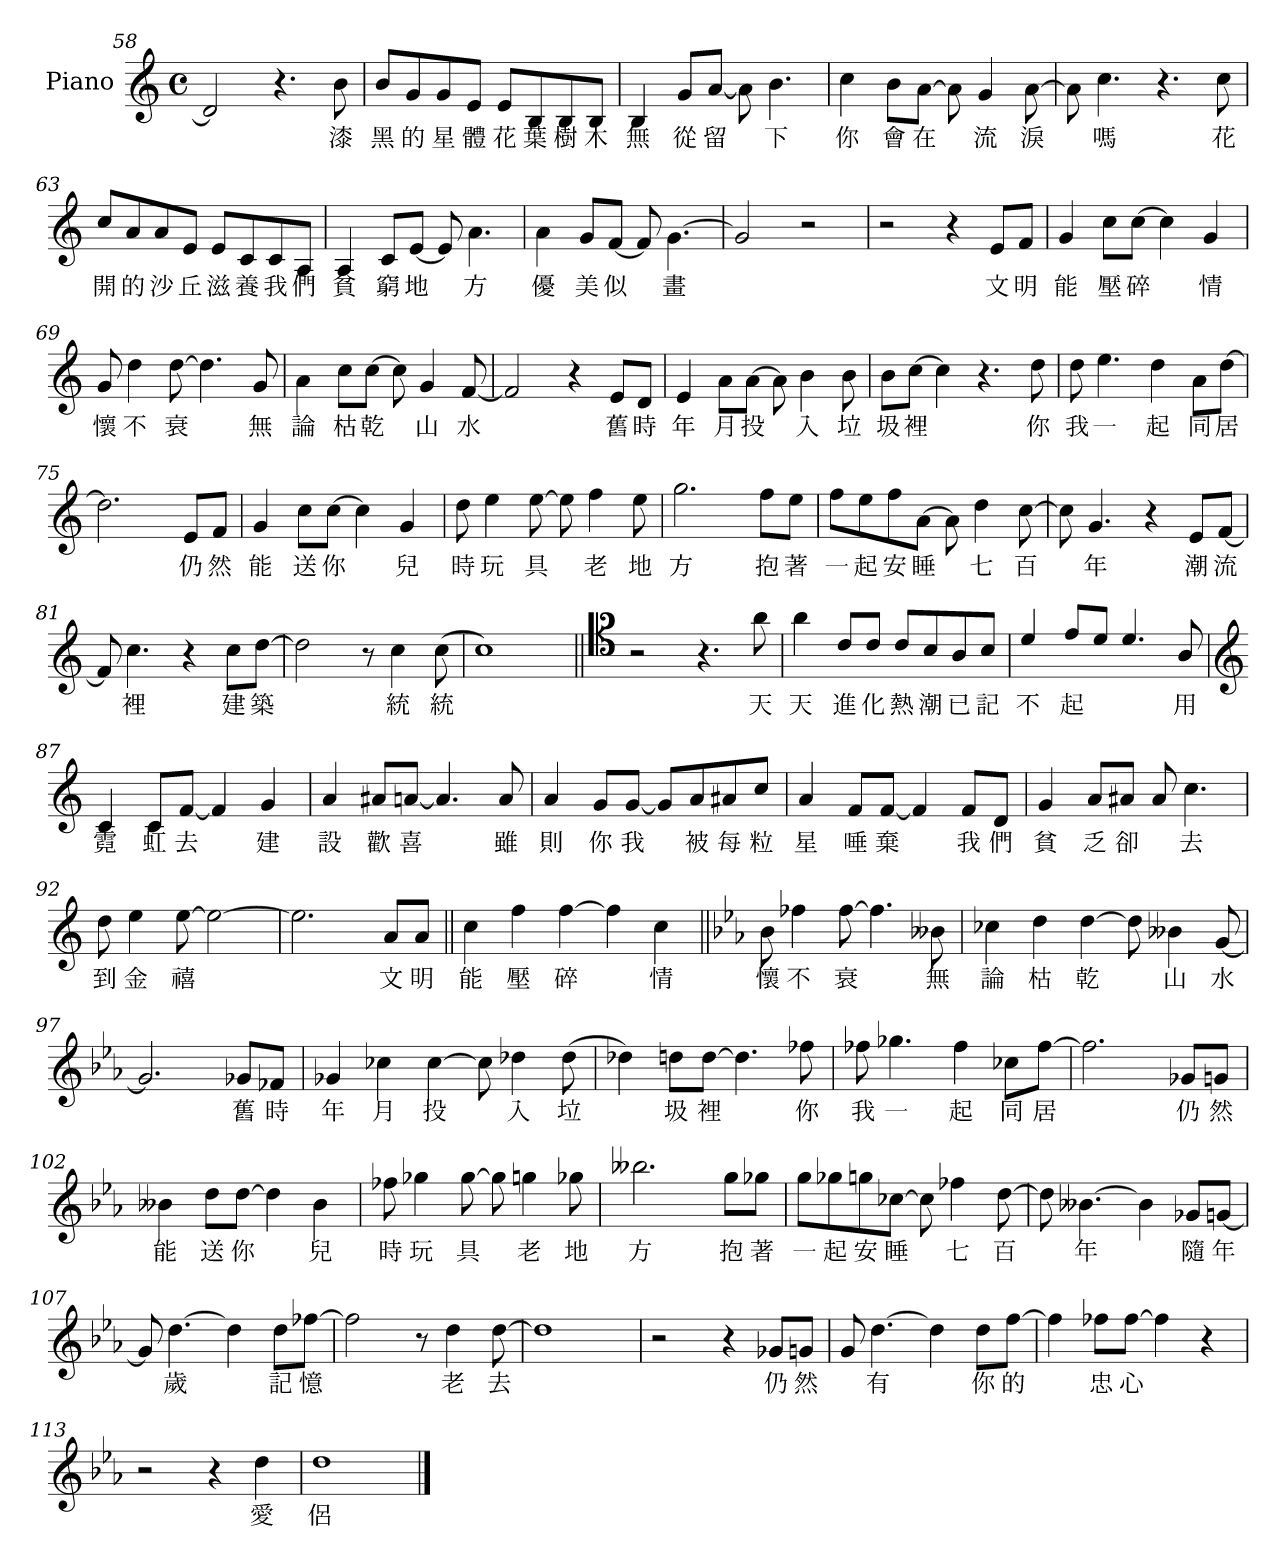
**kern	**text
*part1	*part1
*staff1	*staff1
*I"Piano	*
*I'Pno	*
*clefG2	*
*k[]	*
*M4/4	*
*met(c)	*
=58	=58
2d/]	.
4.r	.
!	!LO:LY:b
8b\	漆
!!LO:PB:g=z
=59	=59
!	!LO:LY:b
8b/L	黑
!	!LO:LY:b
8g/	的
!	!LO:LY:b
8g/	星
!	!LO:LY:b
8e/J	體
!	!LO:LY:b
8e/L	花
!	!LO:LY:b
8B/	葉
!	!LO:LY:b
8B/	樹
!	!LO:LY:b
8B/J	木
=60	=60
!	!LO:LY:b
4B/	無
!	!LO:LY:b
8g/L	從
!	!LO:LY:b
[8a/J	留
8a\]	.
!	!LO:LY:b
4.b\	下
=61	=61
!	!LO:LY:b
4cc\	你
!	!LO:LY:b
8b\L	會
!	!LO:LY:b
[8a\J	在
8a\]	.
!	!LO:LY:b
4g/	流
!	!LO:LY:b
[8a\	淚
=62	=62
8a\]	.
!	!LO:LY:b
4.cc\	嗎
4.r	.
!	!LO:LY:b
8cc\	花
!!LO:LB:g=z
=63	=63
!	!LO:LY:b
8cc/L	開
!	!LO:LY:b
8a/	的
!	!LO:LY:b
8a/	沙
!	!LO:LY:b
8e/J	丘
!	!LO:LY:b
8e/L	滋
!	!LO:LY:b
8c/	養
!	!LO:LY:b
8c/	我
!	!LO:LY:b
8A/J	們
=64	=64
!	!LO:LY:b
4A/	貧
!	!LO:LY:b
8c/L	窮
!	!LO:LY:b
[8e/J	地
8e/]	.
!	!LO:LY:b
4.a\	方
=65	=65
!	!LO:LY:b
4a\	優
!	!LO:LY:b
8g/L	美
!	!LO:LY:b
[8f/J	似
8f/]	.
!	!LO:LY:b
[4.g\	畫
=66	=66
2g/]	.
2r	.
!!LO:LB:g=z
=67	=67
2r	.
4r	.
!	!LO:LY:b
8e/L	文
!	!LO:LY:b
8f/J	明
=68	=68
!	!LO:LY:b
4g/	能
!	!LO:LY:b
8cc\L	壓
!	!LO:LY:b
[8cc\J	碎
4cc\]	.
!	!LO:LY:b
4g/	情
=69	=69
!	!LO:LY:b
8g/	懷
!	!LO:LY:b
4dd\	不
!	!LO:LY:b
[8dd\	衰
4.dd\]	.
!	!LO:LY:b
8g/	無
=70	=70
!	!LO:LY:b
4a\	論
!	!LO:LY:b
8cc\L	枯
!	!LO:LY:b
[8cc\J	乾
8cc\]	.
!	!LO:LY:b
4g/	山
!	!LO:LY:b
[8f/	水
!!LO:LB:g=z
=71	=71
2f/]	.
4r	.
!	!LO:LY:b
8e/L	舊
!	!LO:LY:b
8d/J	時
=72	=72
!	!LO:LY:b
4e/	年
!	!LO:LY:b
8a\L	月
!	!LO:LY:b
[8a\J	投
8a\]	.
!	!LO:LY:b
4b\	入
!	!LO:LY:b
8b\	垃
=73	=73
!	!LO:LY:b
8b\L	圾
!	!LO:LY:b
[8cc\J	裡
4cc\]	.
4.r	.
!	!LO:LY:b
8dd\	你
=74	=74
!	!LO:LY:b
8dd\	我
!	!LO:LY:b
4.ee\	一
!	!LO:LY:b
4dd\	起
!	!LO:LY:b
8a\L	同
!	!LO:LY:b
[8dd\J	居
!!LO:LB:g=z
=75	=75
2.dd\]	.
!	!LO:LY:b
8e/L	仍
!	!LO:LY:b
8f/J	然
=76	=76
!	!LO:LY:b
4g/	能
!	!LO:LY:b
8cc\L	送
!	!LO:LY:b
[8cc\J	你
4cc\]	.
!	!LO:LY:b
4g/	兒
=77	=77
!	!LO:LY:b
8dd\	時
!	!LO:LY:b
4ee\	玩
!	!LO:LY:b
[8ee\	具
8ee\]	.
!	!LO:LY:b
4ff\	老
!	!LO:LY:b
8ee\	地
=78	=78
!	!LO:LY:b
2.gg\	方
!	!LO:LY:b
8ff\L	抱
!	!LO:LY:b
8ee\J	著
!!LO:LB:g=z
=79	=79
!	!LO:LY:b
8ff\L	一
!	!LO:LY:b
8ee\	起
!	!LO:LY:b
8ff\	安
!	!LO:LY:b
[8a\J	睡
8a\]	.
!	!LO:LY:b
4dd\	七
!	!LO:LY:b
[8cc\	百
=80	=80
8cc\]	.
!	!LO:LY:b
4.g/	年
4r	.
!	!LO:LY:b
8e/L	潮
!	!LO:LY:b
[8f/J	流
=81	=81
8f/]	.
!	!LO:LY:b
4.cc\	裡
4r	.
!	!LO:LY:b
8cc\L	建
!	!LO:LY:b
[8dd\J	築
=82	=82
2dd\]	.
8r	.
!	!LO:LY:b
4cc\	統
!	!LO:LY:b
(>8cc\	統
!!LO:PB:g=z
=83	=83
1cc)	.
=84||	=84||
*clefC5	*
2r	.
4.r	.
!	!LO:LY:b
8f\	天
=85	=85
!	!LO:LY:b
4f\	天
!	!LO:LY:b
8A/L	進
!	!LO:LY:b
8A/J	化
!	!LO:LY:b
8A/L	熱
!	!LO:LY:b
8G/	潮
!	!LO:LY:b
8F/	已
!	!LO:LY:b
8G/J	記
=86	=86
!	!LO:LY:b
4B/	不
!	!LO:LY:b
8c/L	起
8B/J	.
4.B/	.
!	!LO:LY:b
8F/	用
!!LO:LB:g=z
=87	=87
*clefG2	*
!	!LO:LY:b
4c/	霓
!	!LO:LY:b
8c/L	虹
!	!LO:LY:b
[8f/J	去
4f/]	.
!	!LO:LY:b
4g/	建
=88	=88
!	!LO:LY:b
4a/	設
!	!LO:LY:b
8a#X/L	歡
!	!LO:LY:b
[8an/J	喜
4.a/]	.
!	!LO:LY:b
8a/	雖
=89	=89
!	!LO:LY:b
4a/	則
!	!LO:LY:b
8g/L	你
!	!LO:LY:b
[8g/J	我
8g/L]	.
!	!LO:LY:b
8a/	被
!	!LO:LY:b
8a#X/	每
!	!LO:LY:b
8cc/J	粒
=90	=90
!	!LO:LY:b
4a/	星
!	!LO:LY:b
8f/L	唾
!	!LO:LY:b
[8f/J	棄
4f/]	.
!	!LO:LY:b
8f/L	我
!	!LO:LY:b
8d/J	們
!!LO:LB:g=z
=91	=91
!	!LO:LY:b
4g/	貧
!	!LO:LY:b
8a/L	乏
!	!LO:LY:b
8a#X/J	卻
8a#/	.
!	!LO:LY:b
4.cc\	去
=92	=92
!	!LO:LY:b
8dd\	到
!	!LO:LY:b
4ee\	金
!	!LO:LY:b
[8ee\	禧
2ee\_	.
=93	=93
2.ee\]	.
!	!LO:LY:b
8a/L	文
!	!LO:LY:b
8a/J	明
=94||	=94||
!	!LO:LY:b
4cc\	能
!	!LO:LY:b
4ff\	壓
!	!LO:LY:b
[4ff\	碎
4ff\]	.
!	!LO:LY:b
4cc\	情
!!LO:LB:g=z
=95||	=95||
*k[b-e-a-]	*
!	!LO:LY:b
8b-\	懷
!	!LO:LY:b
4ff-X\	不
!	!LO:LY:b
[8ff-\	衰
4.ff-\]	.
!	!LO:LY:b
8b--X\	無
=96	=96
!	!LO:LY:b
4cc-X\	論
!	!LO:LY:b
4dd\	枯
!	!LO:LY:b
[4dd\	乾
8dd\]	.
!	!LO:LY:b
4b--X\	山
!	!LO:LY:b
[8g/	水
=97	=97
2.g/]	.
!	!LO:LY:b
8g-X/L	舊
!	!LO:LY:b
8f-X/J	時
=98	=98
!	!LO:LY:b
4g-X/	年
!	!LO:LY:b
4cc-X\	月
!	!LO:LY:b
[4cc-\	投
8cc-\]	.
!	!LO:LY:b
4dd-X\	入
!	!LO:LY:b
(>8dd-\	垃
!!LO:LB:g=z
=99	=99
4dd-X\)	.
!	!LO:LY:b
8ddn\L	圾
!	!LO:LY:b
[8dd\J	裡
4.dd\]	.
!	!LO:LY:b
8ff-X\	你
=100	=100
!	!LO:LY:b
8ff-X\	我
!	!LO:LY:b
4.gg-X\	一
!	!LO:LY:b
4ff-\	起
!	!LO:LY:b
8cc-X\L	同
!	!LO:LY:b
[8ff-\J	居
=101	=101
2.ff-\]	.
!	!LO:LY:b
8g-X/L	仍
!	!LO:LY:b
8gn/J	然
=102	=102
!	!LO:LY:b
4b--X\	能
!	!LO:LY:b
8dd\L	送
!	!LO:LY:b
[8dd\J	你
4dd\]	.
!	!LO:LY:b
4b--\	兒
!!LO:LB:g=z
=103	=103
!	!LO:LY:b
8ff-X\	時
!	!LO:LY:b
4gg-X\	玩
!	!LO:LY:b
[8gg-\	具
8gg-\]	.
!	!LO:LY:b
4ggn\	老
!	!LO:LY:b
8gg-X\	地
=104	=104
!	!LO:LY:b
2.bb--X\	方
!	!LO:LY:b
8gg\L	抱
!	!LO:LY:b
8gg-X\J	著
=105	=105
!	!LO:LY:b
8gg\L	一
!	!LO:LY:b
8gg-X\	起
!	!LO:LY:b
8ggn\	安
!	!LO:LY:b
[8cc-X\J	睡
8cc-\]	.
!	!LO:LY:b
4ff-X\	七
!	!LO:LY:b
[8dd\	百
=106	=106
8dd\]	.
!	!LO:LY:b
[4.b--X\	年
4b--\]	.
!	!LO:LY:b
8g-X/L	隨
!	!LO:LY:b
[8gn/J	年
!!LO:PB:g=z
=107	=107
8g/]	.
!	!LO:LY:b
[4.dd\	歲
4dd\]	.
!	!LO:LY:b
8dd\L	記
!	!LO:LY:b
[8ff-X\J	憶
=108	=108
2ff-\]	.
8r	.
!	!LO:LY:b
4dd\	老
!	!LO:LY:b
[8dd\	去
=109	=109
1dd]	.
=110	=110
2r	.
4r	.
!	!LO:LY:b
8g-X/L	仍
!	!LO:LY:b
8gn/J	然
!!LO:LB:g=z
=111	=111
8g/	.
!	!LO:LY:b
[4.dd\	有
4dd\]	.
!	!LO:LY:b
8dd\L	你
!	!LO:LY:b
[8ff\J	的
=112	=112
4ff\]	.
!	!LO:LY:b
8ff-X\L	忠
!	!LO:LY:b
[8ff-\J	心
4ff-\]	.
4r	.
=113	=113
2r	.
4r	.
!	!LO:LY:b
4dd\	愛
=114	=114
!	!LO:LY:b
1dd	侶
==	==
*-	*-
